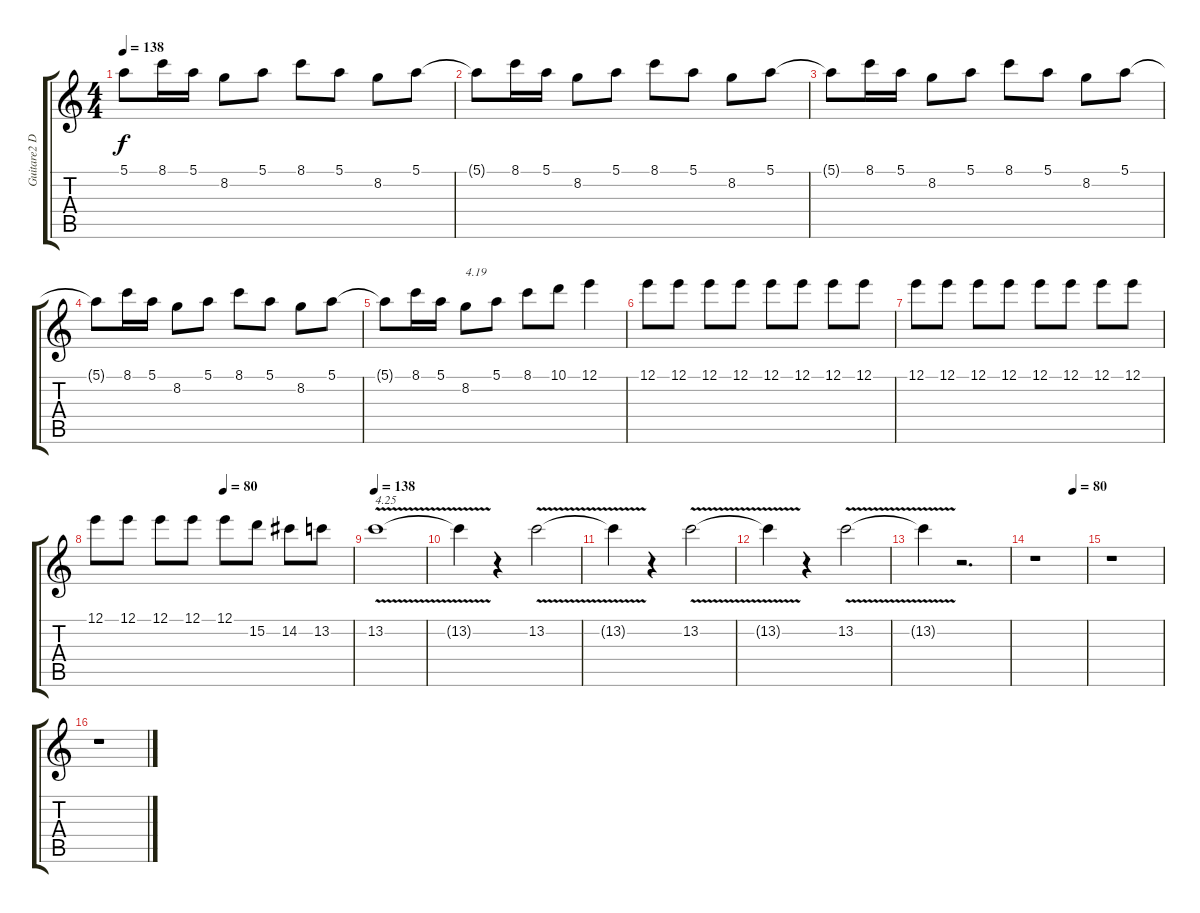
\track ("Guitare2 Dr-D" "Guitare2 D") {instrument distortionguitar}
\staff {score tabs}
\tuning (E4 B3 G3 D3 A2 D2) {hide}
\ts (4 4)
\tempo 138
\clef g2
\ks c
5.1{t}.8{dy f} 8.1.16 5.1.16 8.2.8 5.1.8 8.1.8 5.1.8 8.2.8 5.1.8 |
5.1{t}.8 8.1.16 5.1.16 8.2.8 5.1.8 8.1.8 5.1.8 8.2.8 5.1.8 |
5.1{t}.8 8.1.16 5.1.16 8.2.8 5.1.8 8.1.8 5.1.8 8.2.8 5.1.8 |
5.1{t}.8 8.1.16 5.1.16 8.2.8 5.1.8 8.1.8 5.1.8 8.2.8 5.1.8 |
5.1{t}.8 8.1.16 5.1.16 8.2.8{txt "4.19"} 5.1.8 8.1.8 10.1.8 12.1.4 |
12.1.8 12.1.8 12.1.8 12.1.8 12.1.8 12.1.8 12.1.8 12.1.8 |
12.1.8 12.1.8 12.1.8 12.1.8 12.1.8 12.1.8 12.1.8 12.1.8 |
\tempo (80 0.5)
12.1.8 12.1.8 12.1.8 12.1.8 12.1.8 15.2.8 14.2.8 13.2.8 |
\tempo 138
13.2{v}.1{txt "4.25"} |
13.2{t}.4 r.4 13.2{v}.2 |
13.2{t}.4 r.4 13.2{v}.2 |
13.2{t}.4 r.4 13.2{v}.2 |
13.2{t}.4 r.2{d} |
\tempo (80 0.75)
r.1 |
r.1 |
r.1
